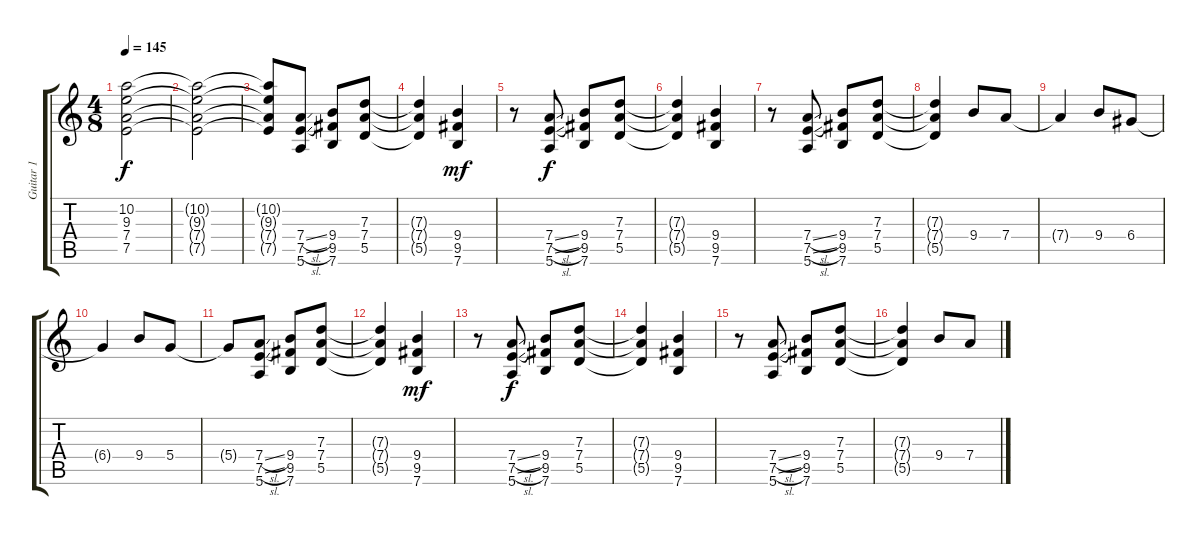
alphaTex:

\track ("Guitar 1" "Guitar 1") {instrument distortionguitar}
\staff {score tabs}
\tuning (E4 B3 G3 D3 A2 E2) {hide}
\ts (4 8)
\tempo 145
\clef g2
\ks c
(10.2{t} 9.3{t} 7.4{t} 7.5{t}).2{dy f} |
(10.2{t} 9.3{t} 7.4{t} 7.5{t}).2 |
(10.2{t} 9.3{t} 7.4{t} 7.5{t}).8 (7.4{sl} 7.5{sl} 5.6).8 (9.4 9.5 7.6).8 (7.3 7.4 5.5).8 |
(7.3{t} 7.4{t} 5.5{t}).4 (9.4 9.5 7.6).4{dy mf} |
r.8 (7.4{sl} 7.5{sl} 5.6).8{dy f} (9.4 9.5 7.6).8 (7.3 7.4 5.5).8 |
(7.3{t} 7.4{t} 5.5{t}).4 (9.4 9.5 7.6).4 |
r.8 (7.4{sl} 7.5{sl} 5.6).8 (9.4 9.5 7.6).8 (7.3 7.4 5.5).8 |
(7.3{t} 7.4{t} 5.5{t}).4 9.4.8 7.4.8 |
7.4{t}.4 9.4.8 6.4.8 |
6.4{t}.4 9.4.8 5.4.8 |
5.4{t}.8 (7.4{sl} 7.5{sl} 5.6).8 (9.4 9.5 7.6).8 (7.3 7.4 5.5).8 |
(7.3{t} 7.4{t} 5.5{t}).4 (9.4 9.5 7.6).4{dy mf} |
r.8 (7.4{sl} 7.5{sl} 5.6).8{dy f} (9.4 9.5 7.6).8 (7.3 7.4 5.5).8 |
(7.3{t} 7.4{t} 5.5{t}).4 (9.4 9.5 7.6).4 |
r.8 (7.4{sl} 7.5{sl} 5.6).8 (9.4 9.5 7.6).8 (7.3 7.4 5.5).8 |
(7.3{t} 7.4{t} 5.5{t}).4 9.4.8 7.4.8
